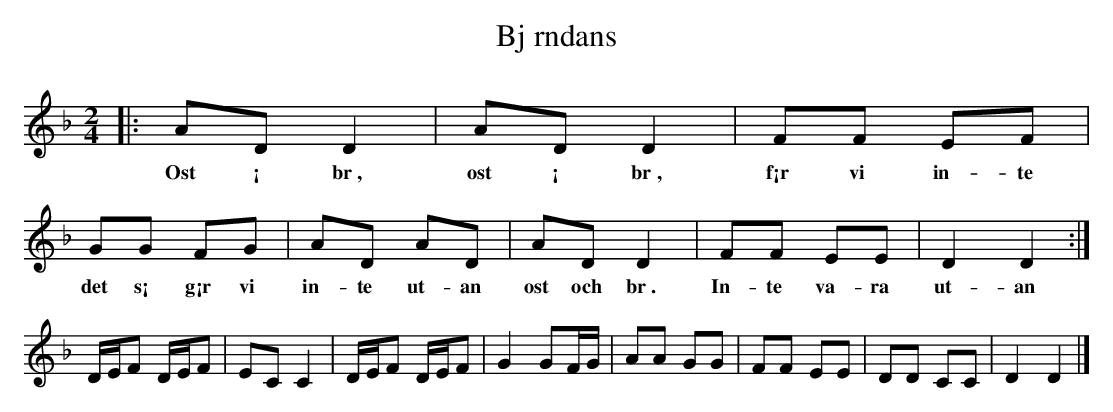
X:1
T:Bj rndans
M:2/4
L:1/8
K:Dm
|: AD D2 | AD D2 | FF EF | GG FG | AD AD | AD D2 | FF EE | D2 D2 :|
w:Ost ¡ br , ost ¡ br , f¡r vi in-te det s¡ g¡r vi in-te ut-an ost och br . In-te va-ra ut-an
D/E/F D/E/F | EC C2 | D/E/F D/E/F | G2 GF/G/ | AA GG | FF EE | DD CC |  D2 D2 |]
